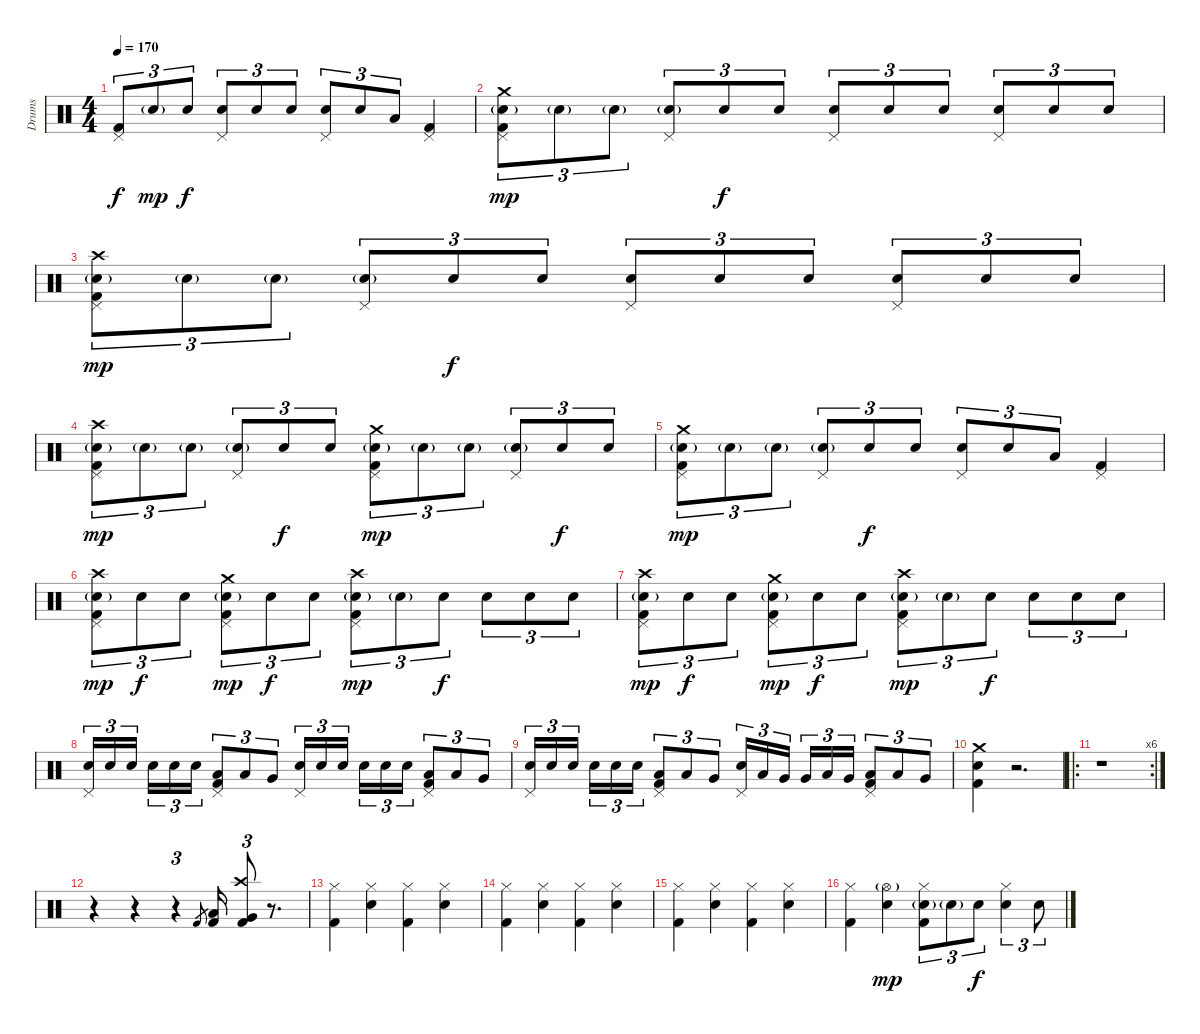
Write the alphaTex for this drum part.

\track ("Drums" "Drums") {instrument percussion}
\staff {score}
\articulation defaults
\ts (4 4)
\tempo 170
\clef neutral
\ks c
("Pedal Hi-Hat (hit)" "Kick (hit) 2").8{tu (3 2) dy f} "Snare (hit) 2"{g}.8{tu (3 2) dy mp} "Snare (hit) 2".8{tu (3 2) dy f} ("Pedal Hi-Hat (hit)" "Snare (hit) 2").8{tu (3 2)} "Snare (hit) 2".8{tu (3 2)} "Snare (hit) 2".8{tu (3 2)} ("Pedal Hi-Hat (hit)" "Snare (hit) 2").8{tu (3 2)} "Snare (hit) 2".8{tu (3 2)} "Low Tom (hit)".8{tu (3 2)} ("Pedal Hi-Hat (hit)" "Kick (hit) 2").4 |
("Crash medium (hit)" "Pedal Hi-Hat (hit)" "Snare (hit) 2"{g} "Kick (hit) 2").8{tu (3 2) dy mp} "Snare (hit) 2"{g}.8{tu (3 2)} "Snare (hit) 2"{g}.8{tu (3 2)} ("Pedal Hi-Hat (hit)" "Snare (hit) 2"{g}).8{tu (3 2)} "Snare (hit) 2".8{tu (3 2) dy f} "Snare (hit) 2".8{tu (3 2)} ("Pedal Hi-Hat (hit)" "Snare (hit) 2").8{tu (3 2)} "Snare (hit) 2".8{tu (3 2)} "Snare (hit) 2".8{tu (3 2)} ("Pedal Hi-Hat (hit)" "Snare (hit) 2").8{tu (3 2)} "Snare (hit) 2".8{tu (3 2)} "Snare (hit) 2".8{tu (3 2)} |
("Crash high (hit)" "Pedal Hi-Hat (hit)" "Snare (hit) 2"{g} "Kick (hit) 2").8{tu (3 2) dy mp} "Snare (hit) 2"{g}.8{tu (3 2)} "Snare (hit) 2"{g}.8{tu (3 2)} ("Pedal Hi-Hat (hit)" "Snare (hit) 2"{g}).8{tu (3 2)} "Snare (hit) 2".8{tu (3 2) dy f} "Snare (hit) 2".8{tu (3 2)} ("Pedal Hi-Hat (hit)" "Snare (hit) 2").8{tu (3 2)} "Snare (hit) 2".8{tu (3 2)} "Snare (hit) 2".8{tu (3 2)} ("Pedal Hi-Hat (hit)" "Snare (hit) 2").8{tu (3 2)} "Snare (hit) 2".8{tu (3 2)} "Snare (hit) 2".8{tu (3 2)} |
("Crash high (hit)" "Pedal Hi-Hat (hit)" "Snare (hit) 2"{g} "Kick (hit) 2").8{tu (3 2) dy mp} "Snare (hit) 2"{g}.8{tu (3 2)} "Snare (hit) 2"{g}.8{tu (3 2)} ("Pedal Hi-Hat (hit)" "Snare (hit) 2"{g}).8{tu (3 2)} "Snare (hit) 2".8{tu (3 2) dy f} "Snare (hit) 2".8{tu (3 2)} ("Crash medium (hit)" "Pedal Hi-Hat (hit)" "Snare (hit) 2"{g} "Kick (hit) 2").8{tu (3 2) dy mp} "Snare (hit) 2"{g}.8{tu (3 2)} "Snare (hit) 2"{g}.8{tu (3 2)} ("Pedal Hi-Hat (hit)" "Snare (hit) 2"{g}).8{tu (3 2)} "Snare (hit) 2".8{tu (3 2) dy f} "Snare (hit) 2".8{tu (3 2)} |
("Crash medium (hit)" "Pedal Hi-Hat (hit)" "Snare (hit) 2"{g} "Kick (hit) 2").8{tu (3 2) dy mp} "Snare (hit) 2"{g}.8{tu (3 2)} "Snare (hit) 2"{g}.8{tu (3 2)} ("Pedal Hi-Hat (hit)" "Snare (hit) 2"{g}).8{tu (3 2)} "Snare (hit) 2".8{tu (3 2) dy f} "Snare (hit) 2".8{tu (3 2)} ("Pedal Hi-Hat (hit)" "Snare (hit) 2").8{tu (3 2)} "Snare (hit) 2".8{tu (3 2)} "Low Tom (hit)".8{tu (3 2)} ("Pedal Hi-Hat (hit)" "Kick (hit) 2").4 |
("Crash high (hit)" "Pedal Hi-Hat (hit)" "Snare (hit) 2"{g} "Kick (hit) 2").8{tu (3 2) dy mp} "Snare (hit) 2".8{tu (3 2) dy f} "Snare (hit) 2".8{tu (3 2)} ("Crash medium (hit)" "Pedal Hi-Hat (hit)" "Snare (hit) 2"{g} "Kick (hit) 2").8{tu (3 2) dy mp} "Snare (hit) 2".8{tu (3 2) dy f} "Snare (hit) 2".8{tu (3 2)} ("Crash high (hit)" "Pedal Hi-Hat (hit)" "Snare (hit) 2"{g} "Kick (hit) 2").8{tu (3 2) dy mp} "Snare (hit) 2"{g}.8{tu (3 2)} "Snare (hit) 2".8{tu (3 2) dy f} "Snare (hit) 2".8{tu (3 2)} "Snare (hit) 2".8{tu (3 2)} "Snare (hit) 2".8{tu (3 2)} |
("Crash high (hit)" "Pedal Hi-Hat (hit)" "Snare (hit) 2"{g} "Kick (hit) 2").8{tu (3 2) dy mp} "Snare (hit) 2".8{tu (3 2) dy f} "Snare (hit) 2".8{tu (3 2)} ("Crash medium (hit)" "Pedal Hi-Hat (hit)" "Snare (hit) 2"{g} "Kick (hit) 2").8{tu (3 2) dy mp} "Snare (hit) 2".8{tu (3 2) dy f} "Snare (hit) 2".8{tu (3 2)} ("Crash high (hit)" "Pedal Hi-Hat (hit)" "Snare (hit) 2"{g} "Kick (hit) 2").8{tu (3 2) dy mp} "Snare (hit) 2"{g}.8{tu (3 2)} "Snare (hit) 2".8{tu (3 2) dy f} "Snare (hit) 2".8{tu (3 2)} "Snare (hit) 2".8{tu (3 2)} "Snare (hit) 2".8{tu (3 2)} |
("Pedal Hi-Hat (hit)" "Snare (hit) 2").16{tu (3 2)} "Snare (hit) 2".16{tu (3 2)} "Snare (hit) 2".16{tu (3 2)} "Snare (hit) 2".16{tu (3 2)} "Snare (hit) 2".16{tu (3 2)} "Snare (hit) 2".16{tu (3 2)} ("Pedal Hi-Hat (hit)" "Low Tom (hit)" "Kick (hit) 2").8{tu (3 2)} "Low Tom (hit)".8{tu (3 2)} "Very Low Tom (hit)".8{tu (3 2)} ("Pedal Hi-Hat (hit)" "Snare (hit) 2").16{tu (3 2)} "Snare (hit) 2".16{tu (3 2)} "Snare (hit) 2".16{tu (3 2)} "Snare (hit) 2".16{tu (3 2)} "Snare (hit) 2".16{tu (3 2)} "Snare (hit) 2".16{tu (3 2)} ("Pedal Hi-Hat (hit)" "Low Tom (hit)" "Kick (hit) 2").8{tu (3 2)} "Low Tom (hit)".8{tu (3 2)} "Very Low Tom (hit)".8{tu (3 2)} |
("Pedal Hi-Hat (hit)" "Snare (hit) 2").16{tu (3 2)} "Snare (hit) 2".16{tu (3 2)} "Snare (hit) 2".16{tu (3 2)} "Snare (hit) 2".16{tu (3 2)} "Snare (hit) 2".16{tu (3 2)} "Snare (hit) 2".16{tu (3 2)} ("Pedal Hi-Hat (hit)" "Low Tom (hit)" "Kick (hit) 2").8{tu (3 2)} "Low Tom (hit)".8{tu (3 2)} "Very Low Tom (hit)".8{tu (3 2)} ("Pedal Hi-Hat (hit)" "Snare (hit) 2").16{tu (3 2)} "Low Tom (hit)".16{tu (3 2)} "Very Low Tom (hit)".16{tu (3 2)} "Very Low Tom (hit)".16{tu (3 2)} "Low Tom (hit)".16{tu (3 2)} "Very Low Tom (hit)".16{tu (3 2)} ("Pedal Hi-Hat (hit)" "Low Tom (hit)" "Kick (hit) 2").8{tu (3 2)} "Low Tom (hit)".8{tu (3 2)} "Very Low Tom (hit)".8{tu (3 2)} |
("Crash medium (hit)" "Snare (hit) 2" "Kick (hit) 2").4 r.2{d} |
\ro
\rc 6
r.1 |
r.4 r.4 r.4{tu (3 2)} "Kick (hit) 2".8{gr} ("Low Tom (hit)" "Kick (hit) 2").16 ("Crash high (hit)" "Very Low Tom (hit)" "Kick (hit) 2").8{tu (3 2)} r.8{d} |
("Hi-Hat (closed)" "Kick (hit) 2").4 ("Hi-Hat (closed)" "Snare (hit) 2").4 ("Hi-Hat (closed)" "Kick (hit) 2").4 ("Hi-Hat (closed)" "Snare (hit) 2").4 |
("Hi-Hat (closed)" "Kick (hit) 2").4 ("Hi-Hat (closed)" "Snare (hit) 2").4 ("Hi-Hat (closed)" "Kick (hit) 2").4 ("Hi-Hat (closed)" "Snare (hit) 2").4 |
("Hi-Hat (closed)" "Kick (hit) 2").4 ("Hi-Hat (closed)" "Snare (hit) 2").4 ("Hi-Hat (closed)" "Kick (hit) 2").4 ("Hi-Hat (closed)" "Snare (hit) 2").4 |
("Hi-Hat (closed)" "Kick (hit) 2").4 ("Hi-Hat (open)"{g} "Snare (hit) 2").4{dy mp} ("Hi-Hat (closed)" "Snare (hit) 2"{g} "Kick (hit) 2").8{tu (3 2)} "Snare (hit) 2"{g}.8{tu (3 2)} "Snare (hit) 2".8{tu (3 2) dy f} ("Hi-Hat (closed)" "Snare (hit) 2").4{tu (3 2)} "Snare (hit) 2".8{tu (3 2)}
